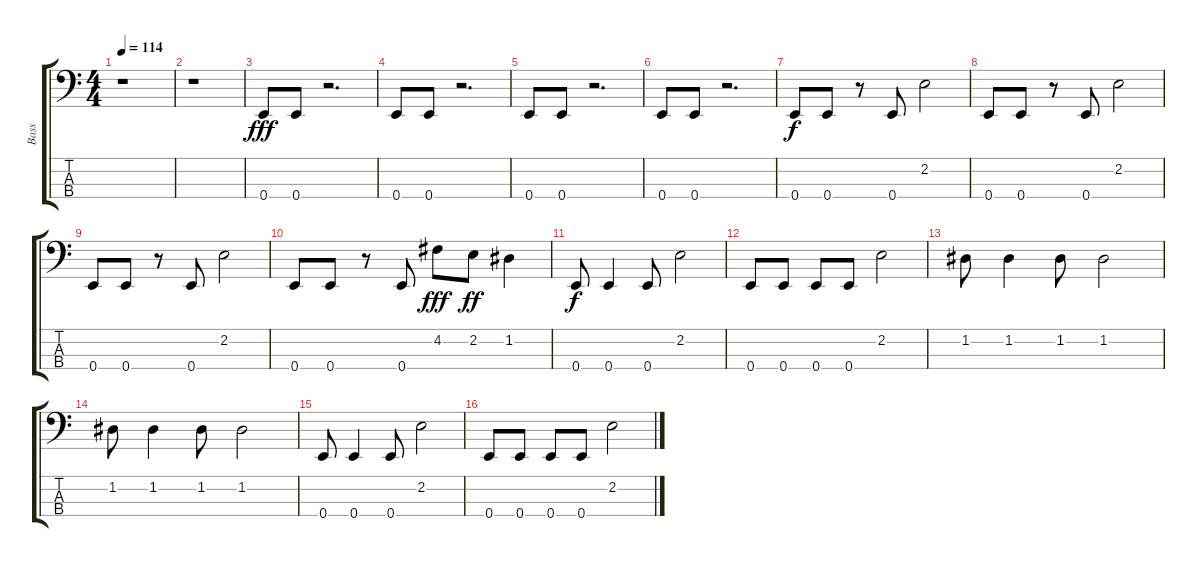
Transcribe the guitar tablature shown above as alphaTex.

\track ("Bass" "Bass") {instrument electricbasspick}
\staff {score tabs}
\tuning (G2 D2 A1 E1) {hide}
\ts (4 4)
\tempo 114
\clef f4
\ks c
r.1{dy fff instrument electricbasspick} |
r.1 |
0.4.8{volume 16} 0.4.8 r.2{d} |
0.4.8 0.4.8 r.2{d} |
0.4.8 0.4.8 r.2{d} |
0.4.8 0.4.8 r.2{d} |
0.4.8{dy f} 0.4.8 r.8 0.4.8 2.2.2 |
0.4.8 0.4.8 r.8 0.4.8 2.2.2 |
0.4.8 0.4.8 r.8 0.4.8 2.2.2 |
0.4.8 0.4.8 r.8 0.4.8 4.2.8{dy fff} 2.2.8{dy ff} 1.2.4 |
0.4.8{dy f} 0.4.4 0.4.8 2.2.2 |
0.4.8 0.4.8 0.4.8 0.4.8 2.2.2 |
1.2.8 1.2.4 1.2.8 1.2.2 |
1.2.8 1.2.4 1.2.8 1.2.2 |
0.4.8 0.4.4 0.4.8 2.2.2 |
0.4.8 0.4.8 0.4.8 0.4.8 2.2.2
